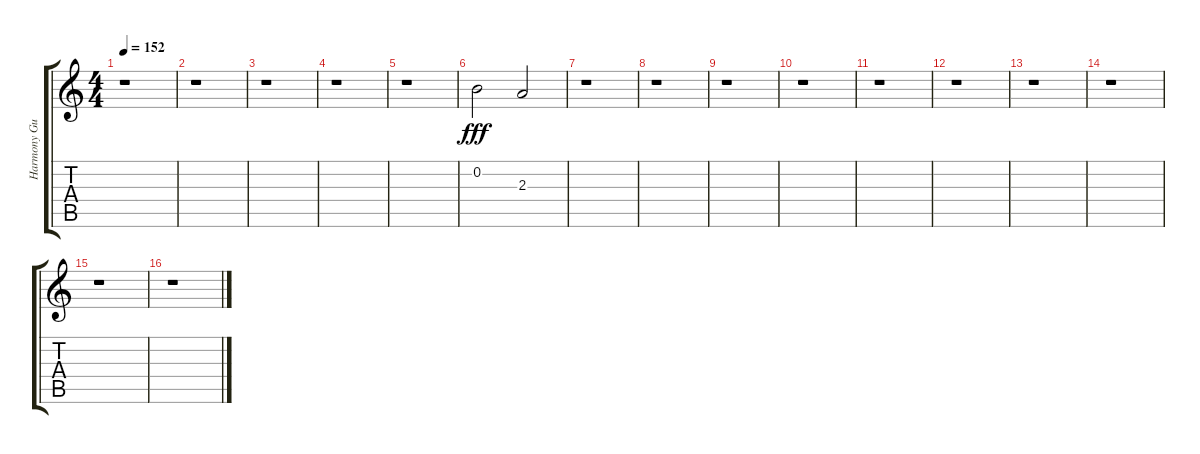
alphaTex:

\track ("Harmony Guitar" "Harmony Gu") {instrument overdrivenguitar}
\staff {score tabs}
\tuning (E4 B3 G3 D3 A2 E2) {hide}
\ts (4 4)
\tempo 152
\clef g2
\ks c
r.1{dy fff} |
r.1 |
r.1 |
r.1 |
r.1 |
0.2.2 2.3.2 |
r.1 |
r.1 |
r.1 |
r.1 |
r.1 |
r.1 |
r.1 |
r.1 |
r.1 |
r.1
